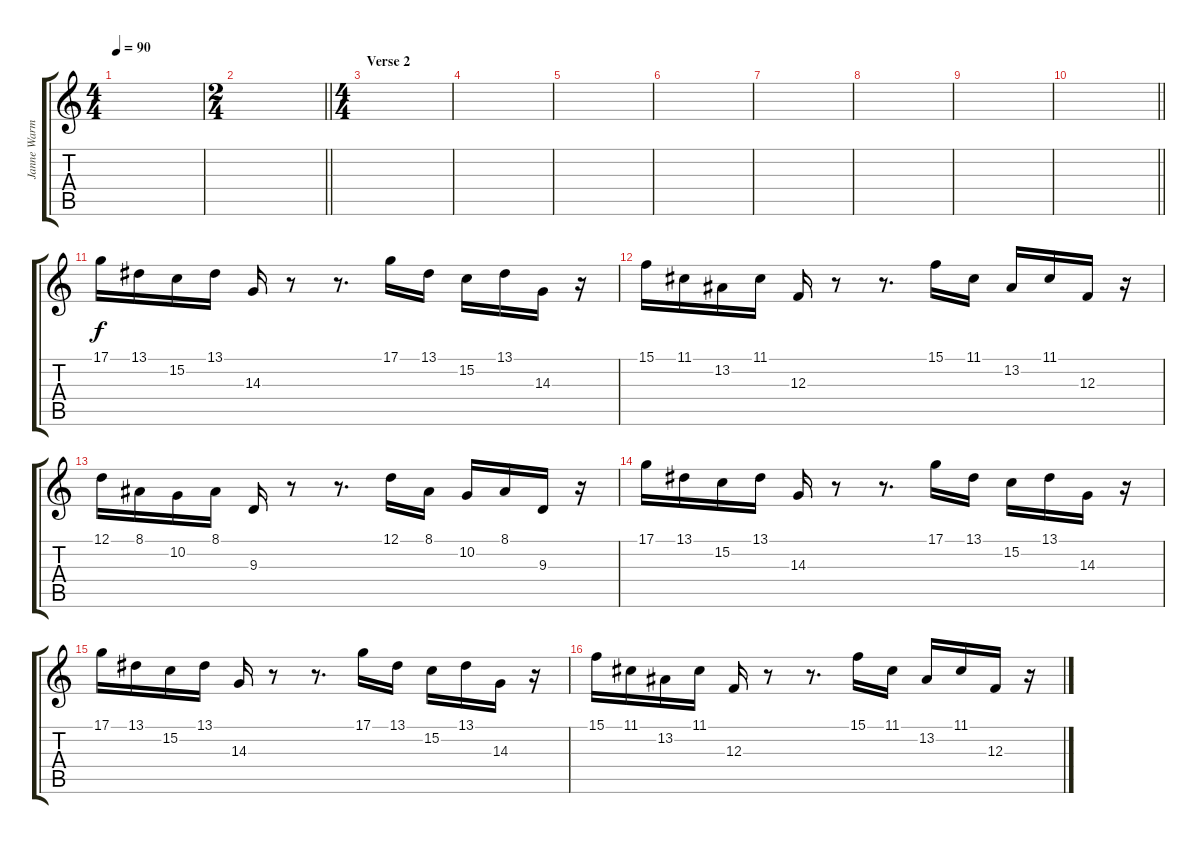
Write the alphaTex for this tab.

\track ("Janne Warman" "Janne Warm") {instrument stringensemble1}
\staff {score tabs}
\tuning (D4 A3 F3 C3 G2 C2) {hide}
\ts (4 4)
\tempo 90
\clef g2
\ks c
|
\ts (2 4)
\barLineRight lightlight
|
\ts (4 4)
\section ("" "Verse 2")
|
|
|
|
|
|
|
\barLineRight lightlight
|
17.1.16{volume 15 instrument stringensemble1} 13.1.16 15.2.16 13.1.16 14.3.16 r.8 r.8{d} 17.1.16 13.1.16 15.2.16 13.1.16 14.3.16 r.16 |
15.1.16 11.1.16 13.2.16 11.1.16 12.3.16 r.8 r.8{d} 15.1.16 11.1.16 13.2.16 11.1.16 12.3.16 r.16 |
12.1.16 8.1.16 10.2.16 8.1.16 9.3.16 r.8 r.8{d} 12.1.16 8.1.16 10.2.16 8.1.16 9.3.16 r.16 |
17.1.16{volume 15 instrument stringensemble1} 13.1.16 15.2.16 13.1.16 14.3.16 r.8 r.8{d} 17.1.16 13.1.16 15.2.16 13.1.16 14.3.16 r.16 |
17.1.16{volume 15 instrument stringensemble1} 13.1.16 15.2.16 13.1.16 14.3.16 r.8 r.8{d} 17.1.16 13.1.16 15.2.16 13.1.16 14.3.16 r.16 |
15.1.16 11.1.16 13.2.16 11.1.16 12.3.16 r.8 r.8{d} 15.1.16 11.1.16 13.2.16 11.1.16 12.3.16 r.16
